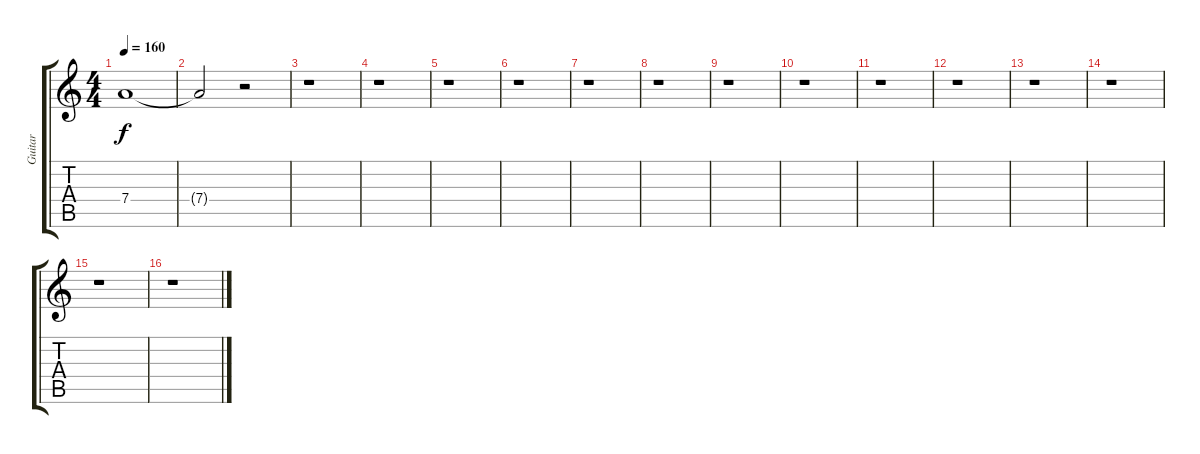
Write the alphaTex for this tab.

\track ("Guitar" "Guitar") {instrument distortionguitar}
\staff {score tabs}
\tuning (E4 B3 G3 D3 A2 E2) {hide}
\ts (4 4)
\tempo 160
\clef g2
\ks c
7.4{t}.1{dy f} |
7.4{t}.2 r.2 |
r.1 |
r.1 |
r.1 |
r.1 |
r.1 |
r.1 |
r.1 |
r.1 |
r.1 |
r.1 |
r.1 |
r.1 |
r.1 |
r.1
